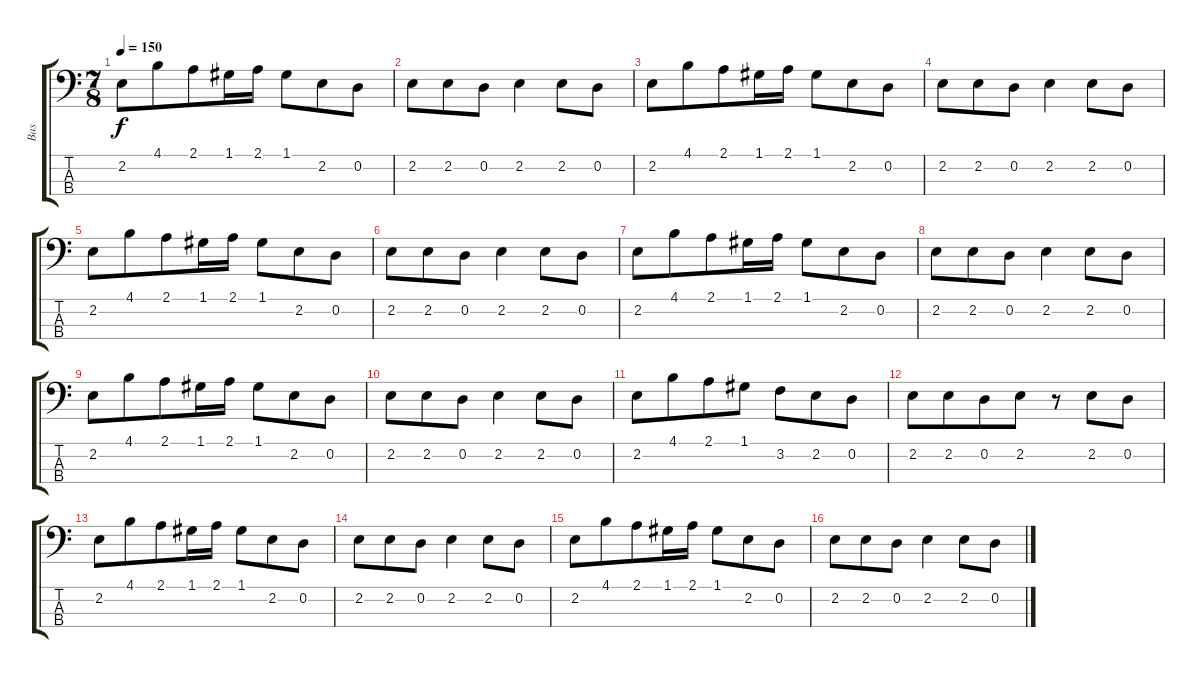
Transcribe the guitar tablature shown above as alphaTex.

\track ("Bas" "Bas") {instrument electricbasspick}
\staff {score tabs}
\tuning (G2 D2 A1 E1) {hide}
\ts (7 8)
\tempo 150
\clef f4
\ks c
2.2.8{dy f} 4.1.8 2.1.8 1.1.16 2.1.16 1.1.8 2.2.8 0.2.8 |
2.2.8 2.2.8 0.2.8 2.2.4 2.2.8 0.2.8 |
2.2.8 4.1.8 2.1.8 1.1.16 2.1.16 1.1.8 2.2.8 0.2.8 |
2.2.8 2.2.8 0.2.8 2.2.4 2.2.8 0.2.8 |
2.2.8 4.1.8 2.1.8 1.1.16 2.1.16 1.1.8 2.2.8 0.2.8 |
2.2.8 2.2.8 0.2.8 2.2.4 2.2.8 0.2.8 |
2.2.8 4.1.8 2.1.8 1.1.16 2.1.16 1.1.8 2.2.8 0.2.8 |
2.2.8 2.2.8 0.2.8 2.2.4 2.2.8 0.2.8 |
2.2.8 4.1.8 2.1.8 1.1.16 2.1.16 1.1.8 2.2.8 0.2.8 |
2.2.8 2.2.8 0.2.8 2.2.4 2.2.8 0.2.8 |
2.2.8 4.1.8 2.1.8 1.1.8 3.2.8 2.2.8 0.2.8 |
2.2.8 2.2.8 0.2.8 2.2.8 r.8 2.2.8 0.2.8 |
2.2.8 4.1.8 2.1.8 1.1.16 2.1.16 1.1.8 2.2.8 0.2.8 |
2.2.8 2.2.8 0.2.8 2.2.4 2.2.8 0.2.8 |
2.2.8 4.1.8 2.1.8 1.1.16 2.1.16 1.1.8 2.2.8 0.2.8 |
2.2.8 2.2.8 0.2.8 2.2.4 2.2.8 0.2.8
